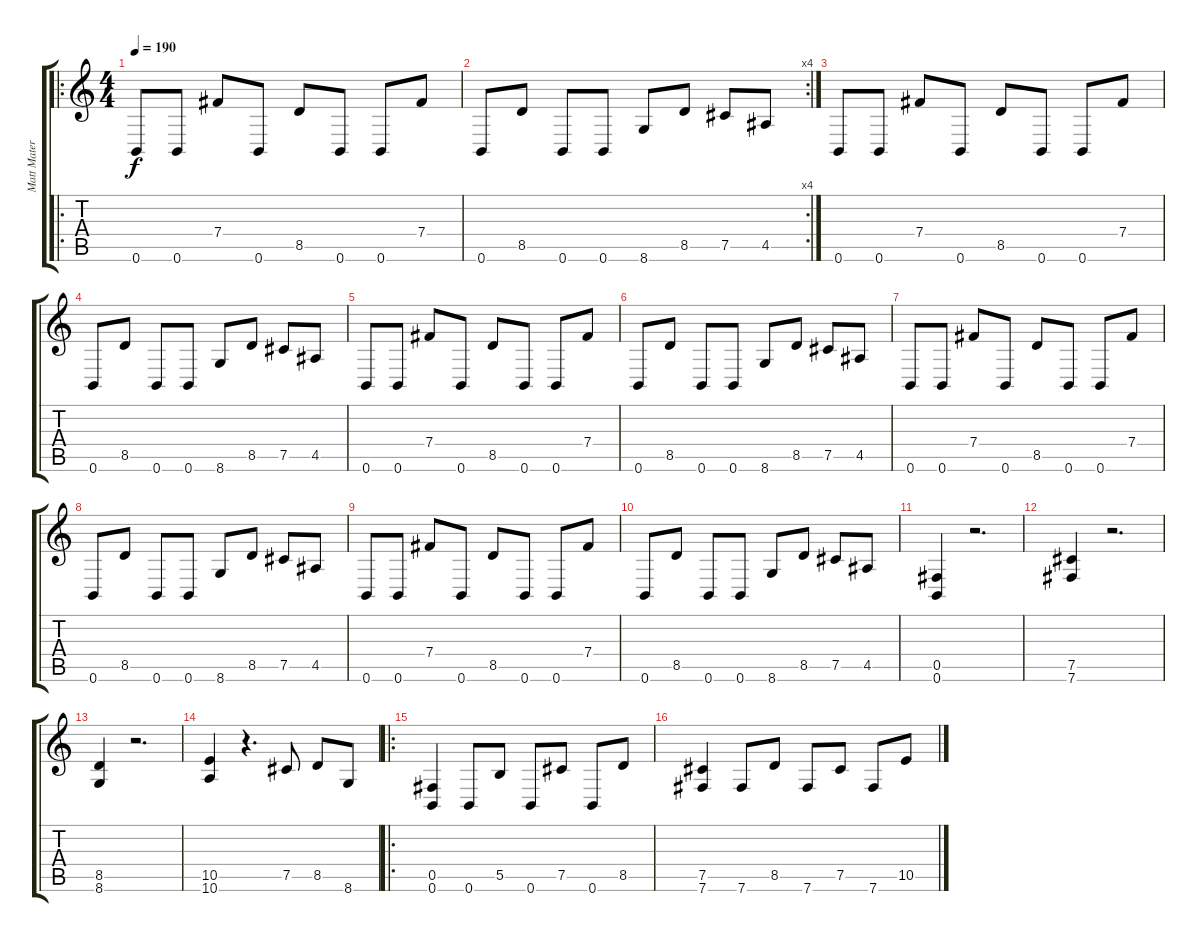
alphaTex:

\track ("Matt Matera (Guitar R)" "Matt Mater") {instrument overdrivenguitar}
\staff {score tabs}
\tuning (Db4 Ab3 E3 B2 Gb2 B1) {hide}
\ro
\ts (4 4)
\tempo 190
\clef g2
\ks c
0.6.8{dy f} 0.6.8 7.4.8 0.6.8 8.5.8 0.6.8 0.6.8 7.4.8 |
\rc 4
0.6.8 8.5.8 0.6.8 0.6.8 8.6.8 8.5.8 7.5.8 4.5.8 |
0.6.8 0.6.8 7.4.8 0.6.8 8.5.8 0.6.8 0.6.8 7.4.8 |
0.6.8 8.5.8 0.6.8 0.6.8 8.6.8 8.5.8 7.5.8 4.5.8 |
0.6.8 0.6.8 7.4.8 0.6.8 8.5.8 0.6.8 0.6.8 7.4.8 |
0.6.8 8.5.8 0.6.8 0.6.8 8.6.8 8.5.8 7.5.8 4.5.8 |
0.6.8 0.6.8 7.4.8 0.6.8 8.5.8 0.6.8 0.6.8 7.4.8 |
0.6.8 8.5.8 0.6.8 0.6.8 8.6.8 8.5.8 7.5.8 4.5.8 |
0.6.8 0.6.8 7.4.8 0.6.8 8.5.8 0.6.8 0.6.8 7.4.8 |
0.6.8 8.5.8 0.6.8 0.6.8 8.6.8 8.5.8 7.5.8 4.5.8 |
(0.5 0.6).4 r.2{d} |
(7.5 7.6).4 r.2{d} |
(8.5 8.6).4 r.2{d} |
(10.5 10.6).4 r.4{d} 7.5.8 8.5.8 8.6.8 |
\ro
(0.5 0.6).4 0.6.8 5.5.8 0.6.8 7.5.8 0.6.8 8.5.8 |
(7.5 7.6).4 7.6.8 8.5.8 7.6.8 7.5.8 7.6.8 10.5.8
